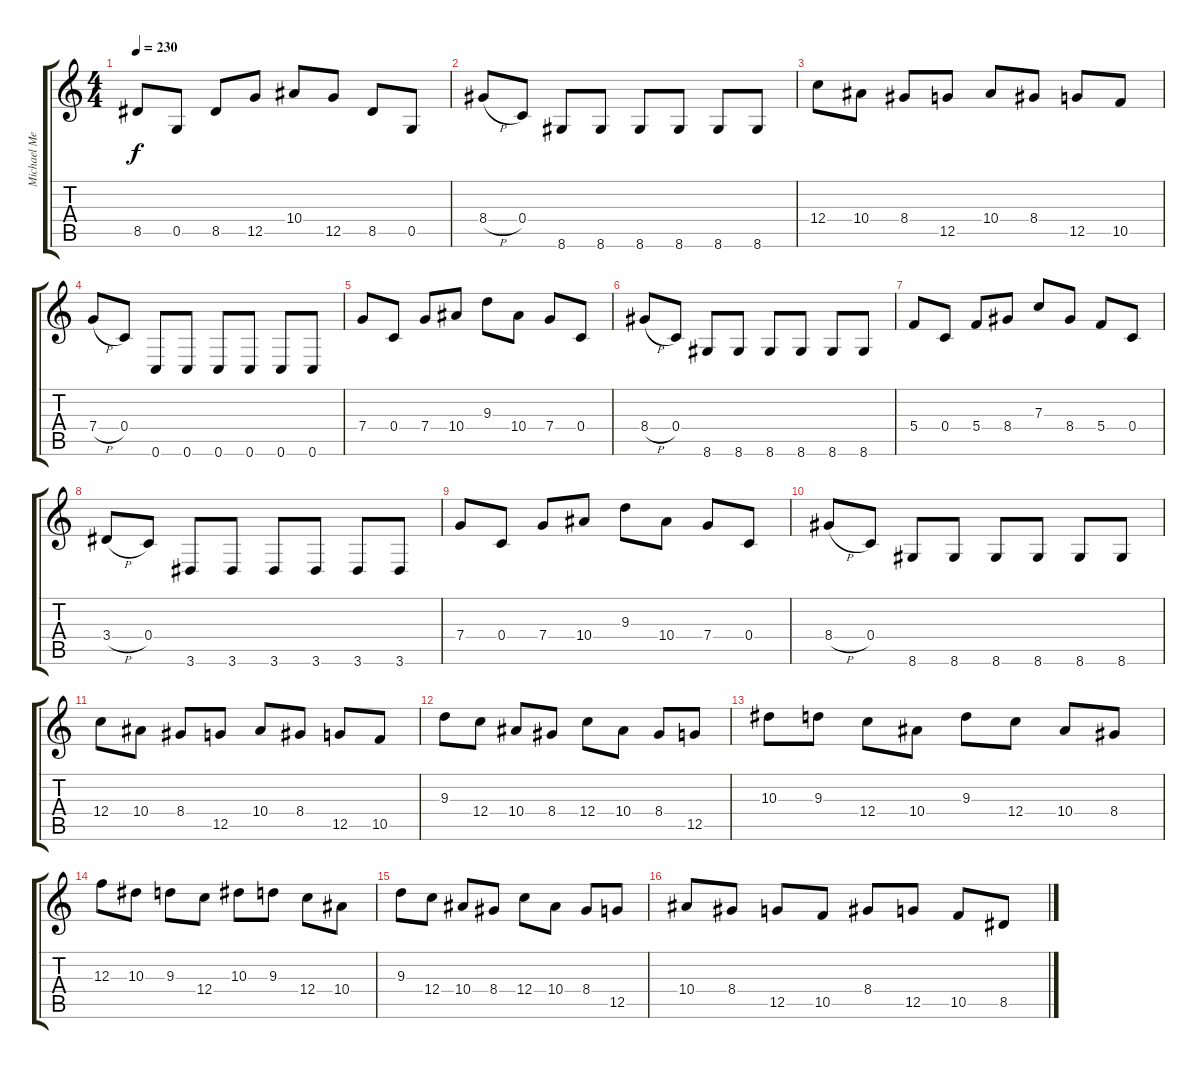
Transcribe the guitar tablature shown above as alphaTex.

\track ("Michael Metcalf" "Michael Me") {instrument distortionguitar}
\staff {score tabs}
\tuning (D4 A3 F3 C3 G2 C2) {hide}
\ts (4 4)
\tempo 230
\clef g2
\ks c
8.5.8{dy f} 0.5.8 8.5.8 12.5.8 10.4.8 12.5.8 8.5.8 0.5.8 |
8.4{h}.8 0.4.8 8.6.8 8.6.8 8.6.8 8.6.8 8.6.8 8.6.8 |
12.4.8 10.4.8 8.4.8 12.5.8 10.4.8 8.4.8 12.5.8 10.5.8 |
7.4{h}.8 0.4.8 0.6.8 0.6.8 0.6.8 0.6.8 0.6.8 0.6.8 |
7.4.8 0.4.8 7.4.8 10.4.8 9.3.8 10.4.8 7.4.8 0.4.8 |
8.4{h}.8 0.4.8 8.6.8 8.6.8 8.6.8 8.6.8 8.6.8 8.6.8 |
5.4.8 0.4.8 5.4.8 8.4.8 7.3.8 8.4.8 5.4.8 0.4.8 |
3.4{h}.8 0.4.8 3.6.8 3.6.8 3.6.8 3.6.8 3.6.8 3.6.8 |
7.4.8 0.4.8 7.4.8 10.4.8 9.3.8 10.4.8 7.4.8 0.4.8 |
8.4{h}.8 0.4.8 8.6.8 8.6.8 8.6.8 8.6.8 8.6.8 8.6.8 |
12.4.8 10.4.8 8.4.8 12.5.8 10.4.8 8.4.8 12.5.8 10.5.8 |
9.3.8 12.4.8 10.4.8 8.4.8 12.4.8 10.4.8 8.4.8 12.5.8 |
10.3.8 9.3.8 12.4.8 10.4.8 9.3.8 12.4.8 10.4.8 8.4.8 |
12.3.8 10.3.8 9.3.8 12.4.8 10.3.8 9.3.8 12.4.8 10.4.8 |
9.3.8 12.4.8 10.4.8 8.4.8 12.4.8 10.4.8 8.4.8 12.5.8 |
10.4.8 8.4.8 12.5.8 10.5.8 8.4.8 12.5.8 10.5.8 8.5.8
